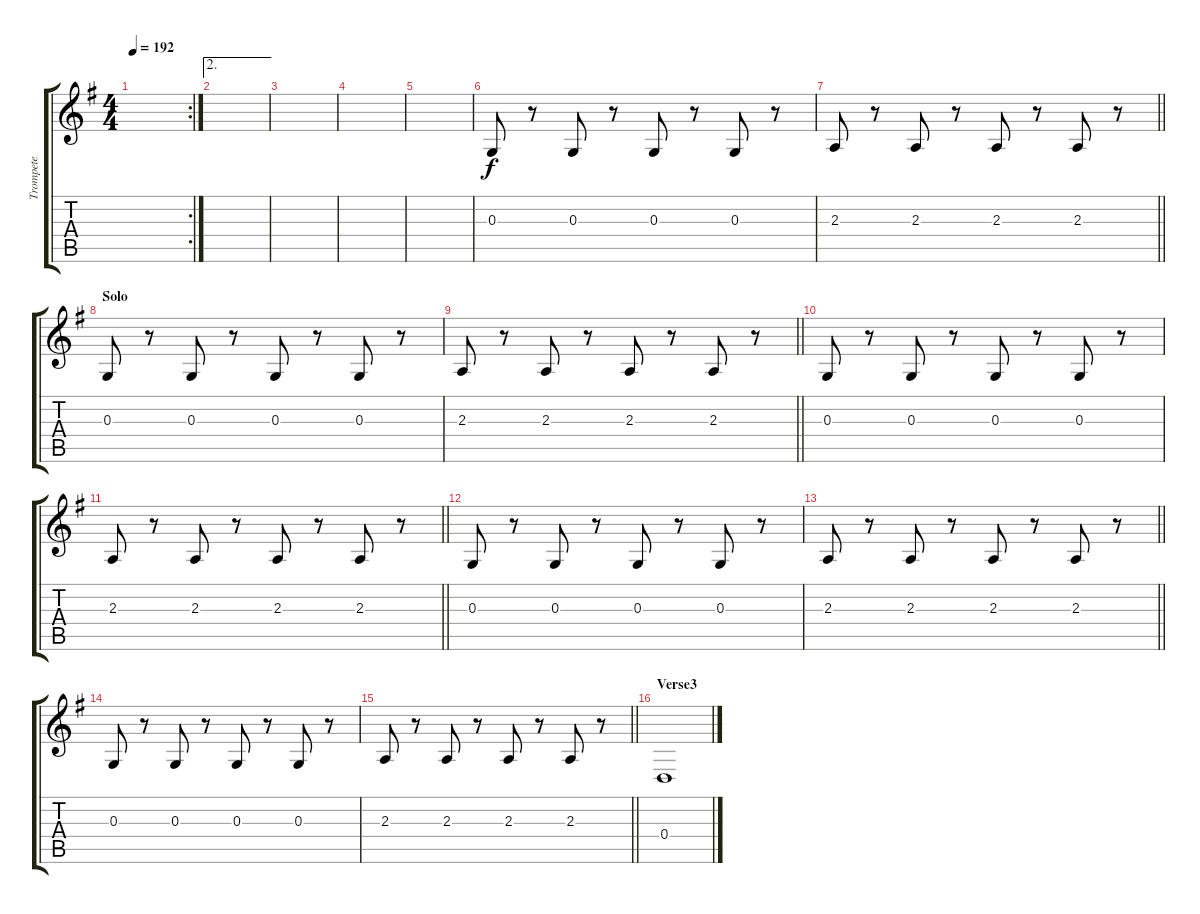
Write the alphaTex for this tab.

\track ("Trompete" "Trompete") {instrument trumpet}
\staff {score tabs}
\tuning (E4 B3 G3 D3 A2 E2) {hide}
\rc 2
\ts (4 4)
\tempo 192
\clef g2
\ks g
|
\ae 2
|
|
|
|
0.3.8 r.8 0.3.8 r.8 0.3.8 r.8 0.3.8 r.8 |
\barLineRight lightlight
2.3.8 r.8 2.3.8 r.8 2.3.8 r.8 2.3.8 r.8 |
\section ("" "Solo")
0.3.8 r.8 0.3.8 r.8 0.3.8 r.8 0.3.8 r.8 |
\barLineRight lightlight
2.3.8 r.8 2.3.8 r.8 2.3.8 r.8 2.3.8 r.8 |
0.3.8 r.8 0.3.8 r.8 0.3.8 r.8 0.3.8 r.8 |
\barLineRight lightlight
2.3.8 r.8 2.3.8 r.8 2.3.8 r.8 2.3.8 r.8 |
0.3.8 r.8 0.3.8 r.8 0.3.8 r.8 0.3.8 r.8 |
\barLineRight lightlight
2.3.8 r.8 2.3.8 r.8 2.3.8 r.8 2.3.8 r.8 |
0.3.8 r.8 0.3.8 r.8 0.3.8 r.8 0.3.8 r.8 |
\barLineRight lightlight
2.3.8 r.8 2.3.8 r.8 2.3.8 r.8 2.3.8 r.8 |
\section ("" "Verse3")
0.4.1
